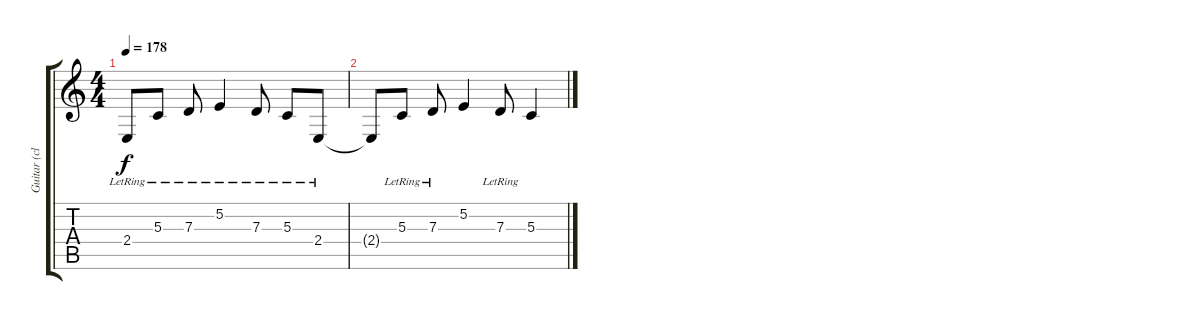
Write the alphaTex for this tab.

\track ("Guitar (clean) R" "Guitar (cl") {instrument sitar}
\staff {score tabs}
\tuning (E4 B3 G3 D3 A2 D2) {hide}
\ts (4 4)
\tempo 178
\clef g2
\ks c
2.4{lr}.8{dy f} 5.3{lr}.8 7.3{lr}.8 5.2{lr}.4 7.3{lr}.8 5.3{lr}.8 2.4{lr}.8 |
2.4{t}.8 5.3{lr}.8 7.3{lr}.8 5.2.4 7.3{lr}.8 5.3.4
